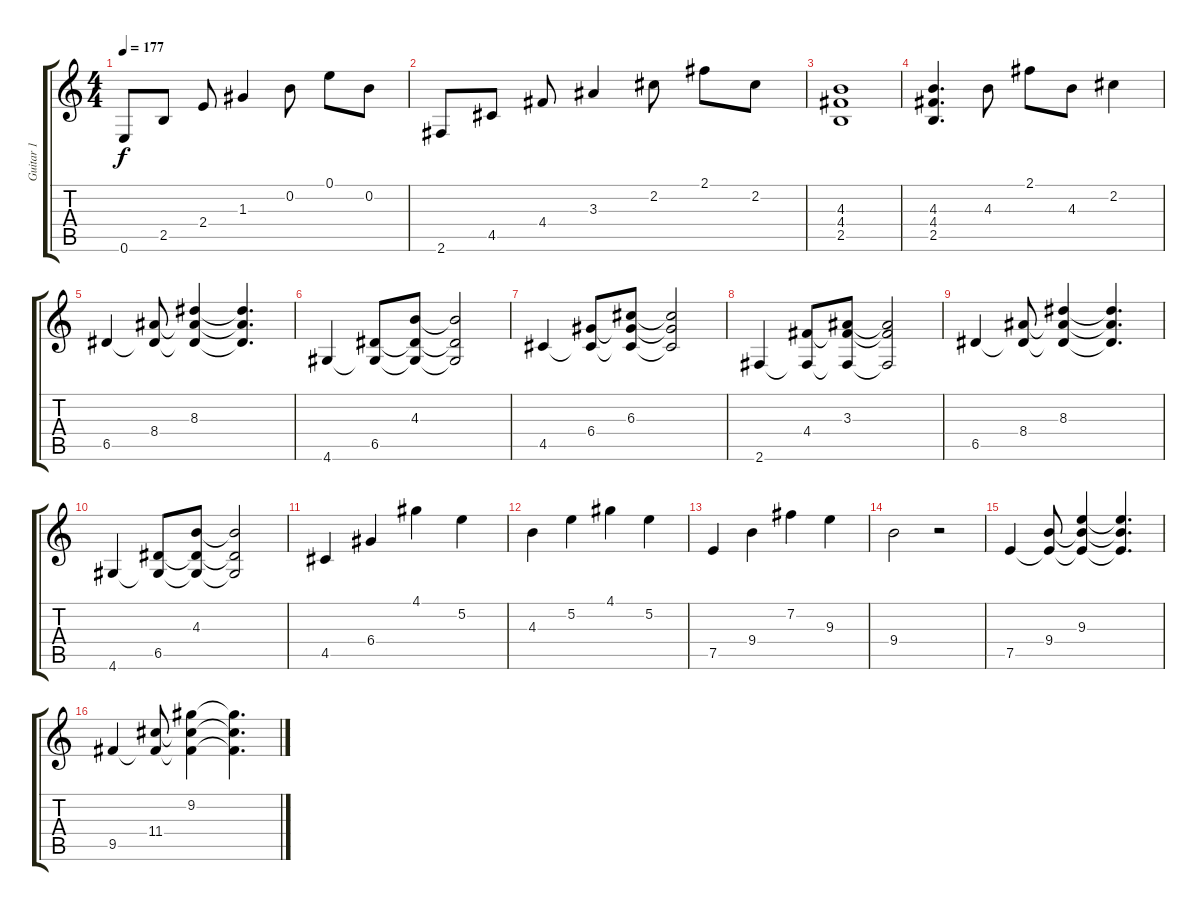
\track ("Guitar 1" "Guitar 1") {instrument distortionguitar}
\staff {score tabs}
\tuning (E4 B3 G3 D3 A2 E2) {hide}
\ts (4 4)
\tempo 177
\clef g2
\ks c
0.6.8{dy f} 2.5.8 2.4.8 1.3.4 0.2.8 0.1.8 0.2.8 |
2.6.8 4.5.8 4.4.8 3.3.4 2.2.8 2.1.8 2.2.8 |
(4.3 4.4 2.5).1 |
(4.3 4.4 2.5).4{d} 4.3.8 2.1.8 4.3.8 2.2.4 |
6.5.4 (8.4 6.5{t}).8 (8.3 8.4{t} 6.5{t}).4 (8.3{t} 8.4{t} 6.5{t}).4{d} |
4.6.4 (6.5 4.6{t}).8 (4.3 6.5{t} 4.6{t}).8 (4.3{t} 6.5{t} 4.6{t}).2 |
4.5.4 (6.4 4.5{t}).8 (6.3 6.4{t} 4.5{t}).8 (6.3{t} 6.4{t} 4.5{t}).2 |
2.6.4 (4.4 2.6{t}).8 (3.3 4.4{t} 2.6{t}).8 (3.3{t} 4.4{t} 2.6{t}).2 |
6.5.4 (8.4 6.5{t}).8 (8.3 8.4{t} 6.5{t}).4 (8.3{t} 8.4{t} 6.5{t}).4{d} |
4.6.4 (6.5 4.6{t}).8 (4.3 6.5{t} 4.6{t}).8 (4.3{t} 6.5{t} 4.6{t}).2 |
4.5.4 6.4.4 4.1.4 5.2.4 |
4.3.4 5.2.4 4.1.4 5.2.4 |
7.5.4 9.4.4 7.2.4 9.3.4 |
9.4.2 r.2 |
7.5.4{instrument distortionguitar} (9.4 7.5{t}).8 (9.3 9.4{t} 7.5{t}).4 (9.3{t} 9.4{t} 7.5{t}).4{d} |
9.5.4 (11.4 9.5{t}).8 (9.2 11.4{t} 9.5{t}).4 (9.2{t} 11.4{t} 9.5{t}).4{d}
